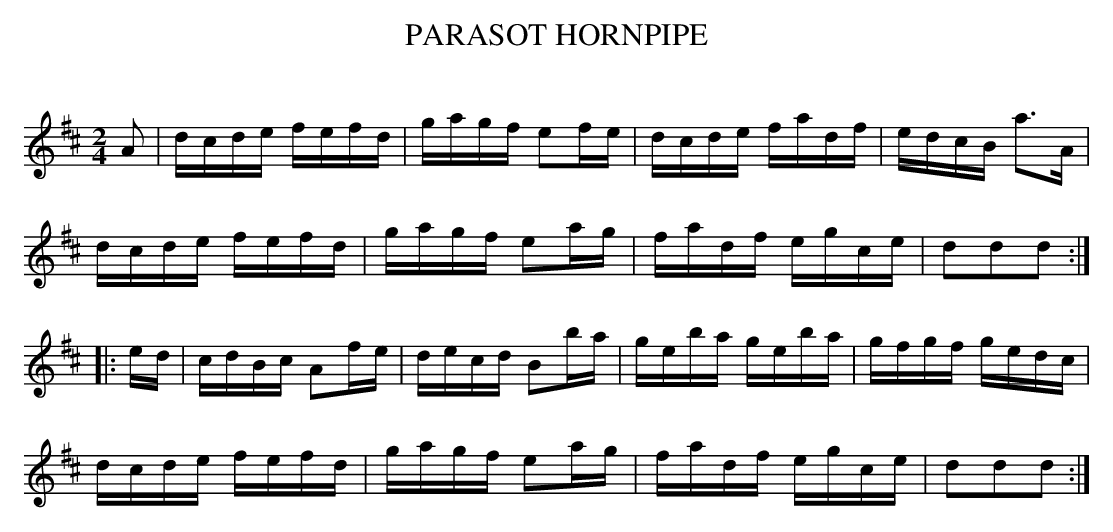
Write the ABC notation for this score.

X:1
T: PARASOT HORNPIPE
C:
M: 2/4
L: 1/16
K: D
A2 |\
dcde fefd | gagf e2fe | dcde fadf | edcB a3A |
dcde fefd | gagf e2ag | fadf egce | d2d2d2 :|
|: ed |\
cdBc A2fe | decd B2ba | geba geba | gfgf gedc |
dcde fefd | gagf e2ag | fadf egce | d2d2d2 :|
